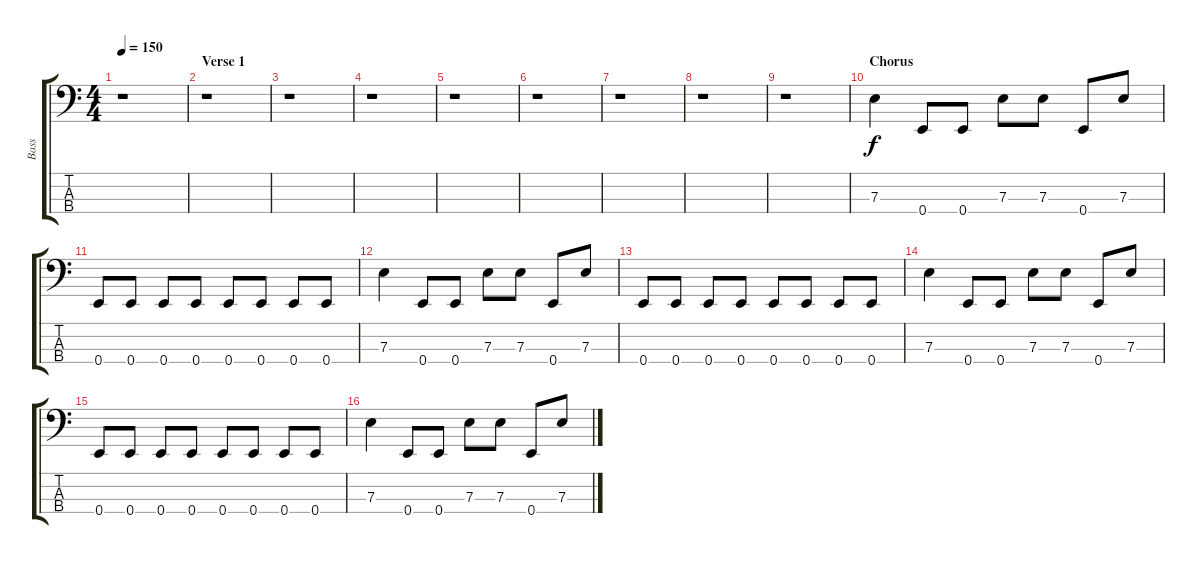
\track ("Bass" "Bass") {instrument electricbasspick}
\staff {score tabs}
\tuning (G2 D2 A1 E1) {hide}
\ts (4 4)
\tempo 150
\clef f4
\ks c
r.1{dy f} |
\section ("" "Verse 1")
r.1 |
r.1 |
r.1 |
r.1 |
r.1 |
r.1 |
r.1 |
r.1 |
\section ("" "Chorus")
7.3.4 0.4.8 0.4.8 7.3.8 7.3.8 0.4.8 7.3.8 |
0.4.8 0.4.8 0.4.8 0.4.8 0.4.8 0.4.8 0.4.8 0.4.8 |
7.3.4 0.4.8 0.4.8 7.3.8 7.3.8 0.4.8 7.3.8 |
0.4.8 0.4.8 0.4.8 0.4.8 0.4.8 0.4.8 0.4.8 0.4.8 |
7.3.4 0.4.8 0.4.8 7.3.8 7.3.8 0.4.8 7.3.8 |
0.4.8 0.4.8 0.4.8 0.4.8 0.4.8 0.4.8 0.4.8 0.4.8 |
7.3.4 0.4.8 0.4.8 7.3.8 7.3.8 0.4.8 7.3.8
